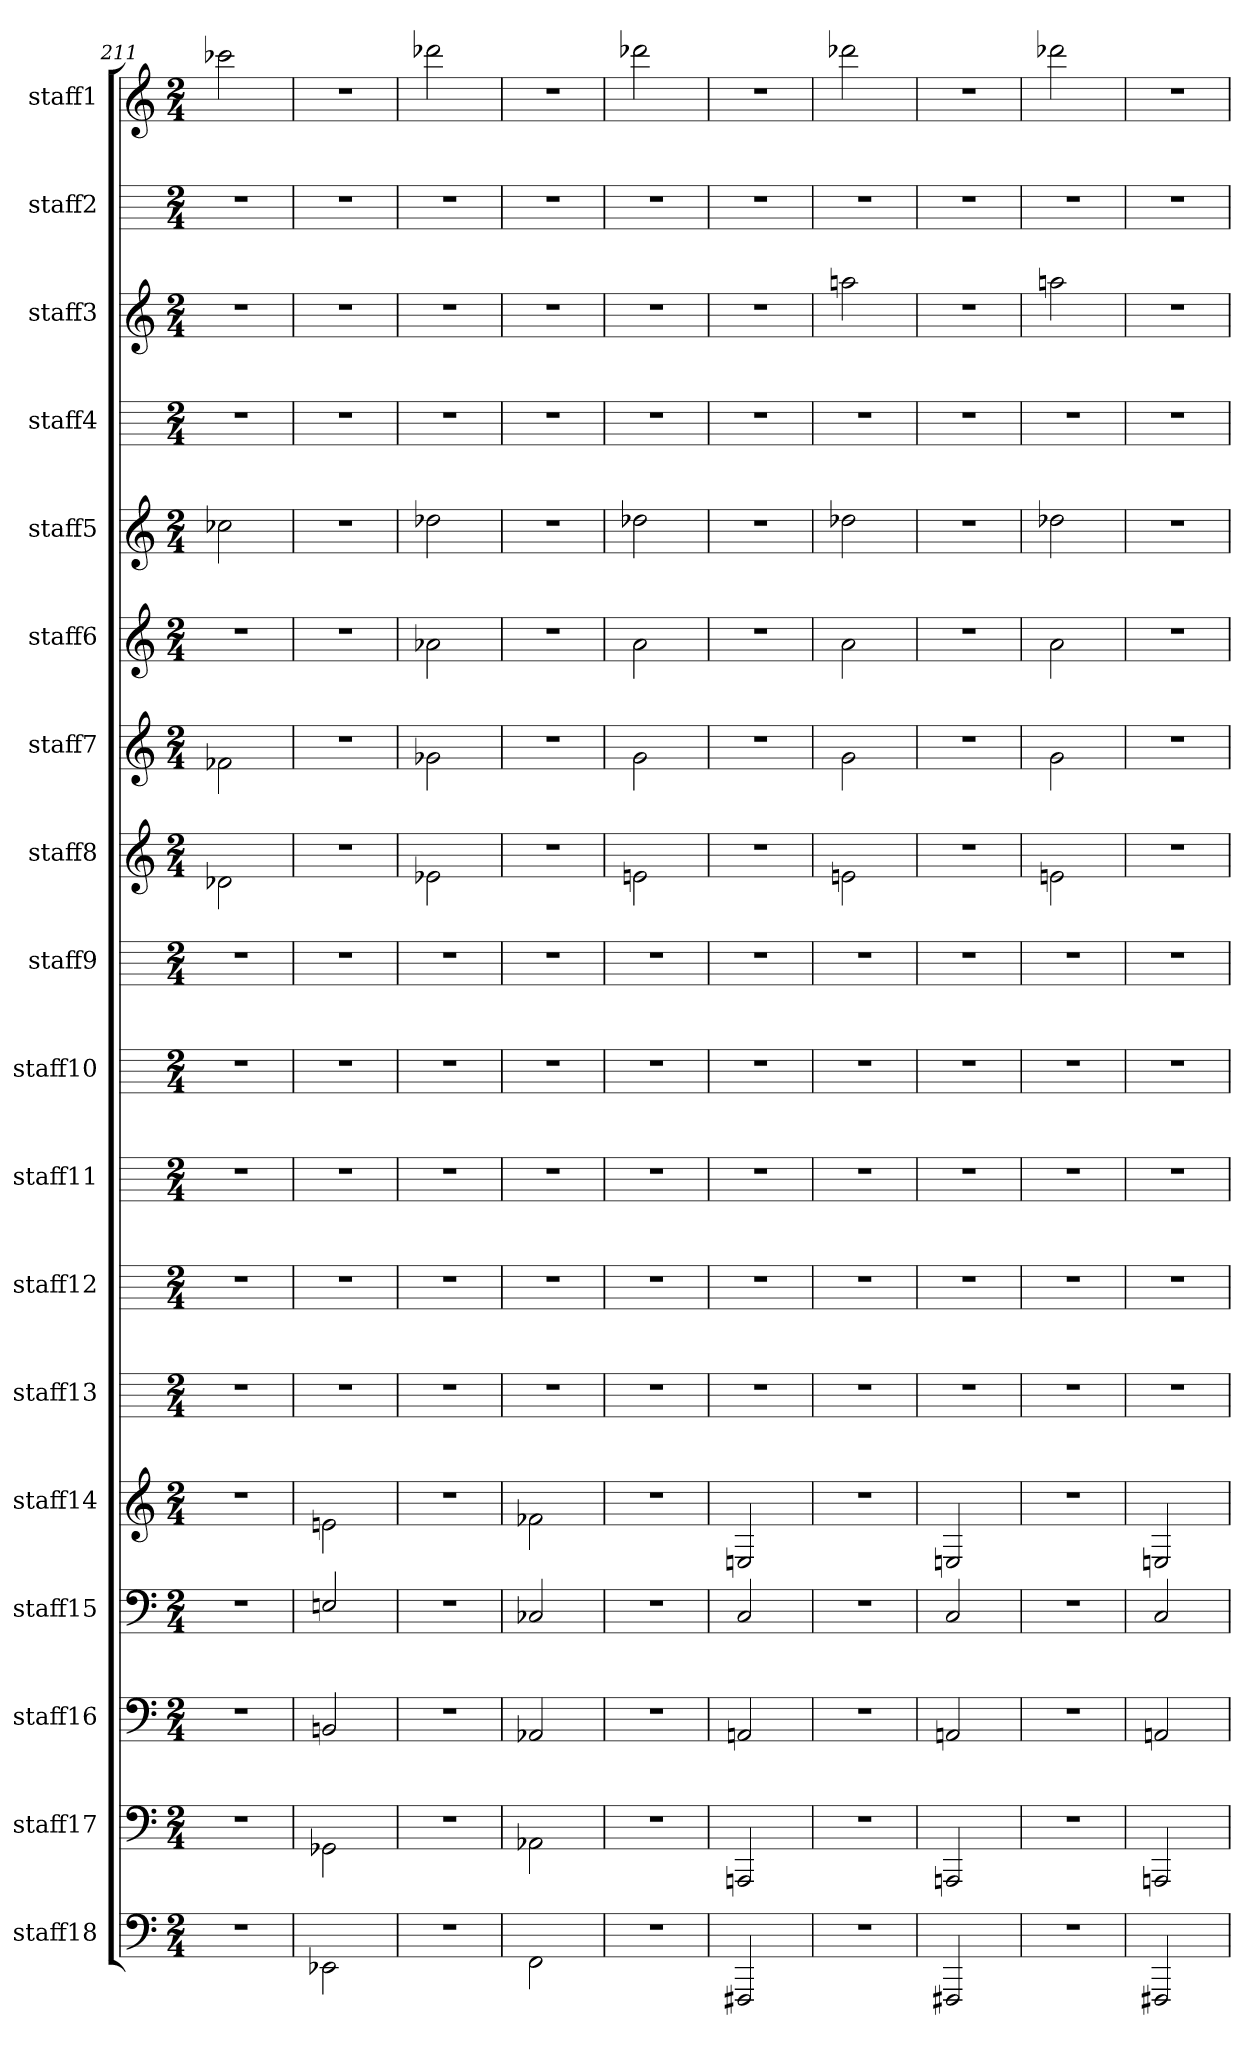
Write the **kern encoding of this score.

**kern	**kern	**kern	**kern	**kern	**kern	**kern	**kern	**kern	**kern	**kern	**kern	**kern	**kern	**kern	**kern	**kern	**kern
*part18	*part17	*part16	*part15	*part14	*part13	*part12	*part11	*part10	*part9	*part8	*part7	*part6	*part5	*part4	*part3	*part2	*part1
*staff18	*staff17	*staff16	*staff15	*staff14	*staff13	*staff12	*staff11	*staff10	*staff9	*staff8	*staff7	*staff6	*staff5	*staff4	*staff3	*staff2	*staff1
*I"staff18	*I"staff17	*I"staff16	*I"staff15	*I"staff14	*I"staff13	*I"staff12	*I"staff11	*I"staff10	*I"staff9	*I"staff8	*I"staff7	*I"staff6	*I"staff5	*I"staff4	*I"staff3	*I"staff2	*I"staff1
*M2/4	*M2/4	*M2/4	*M2/4	*M2/4	*M2/4	*M2/4	*M2/4	*M2/4	*M2/4	*M2/4	*M2/4	*M2/4	*M2/4	*M2/4	*M2/4	*M2/4	*M2/4
=211	=211	=211	=211	=211	=211	=211	=211	=211	=211	=211	=211	=211	=211	=211	=211	=211	=211
2r	2r	2r	2r	2r	2r	2r	2r	2r	2r	2d-\	2f-\	2r	2cc-\	2r	2r	2r	2ccc-\
=212	=212	=212	=212	=212	=212	=212	=212	=212	=212	=212	=212	=212	=212	=212	=212	=212	=212
2EE-\	2GG-\	2BBn/	2En/	2en\	2r	2r	2r	2r	2r	2r	2r	2r	2r	2r	2r	2r	2r
=213	=213	=213	=213	=213	=213	=213	=213	=213	=213	=213	=213	=213	=213	=213	=213	=213	=213
2r	2r	2r	2r	2r	2r	2r	2r	2r	2r	2e-\	2g-\	2a-\	2dd-\	2r	2r	2r	2ddd-\
=214	=214	=214	=214	=214	=214	=214	=214	=214	=214	=214	=214	=214	=214	=214	=214	=214	=214
2FF\	2AA-\	2AA-/	2C-/	2f-\	2r	2r	2r	2r	2r	2r	2r	2r	2r	2r	2r	2r	2r
=215	=215	=215	=215	=215	=215	=215	=215	=215	=215	=215	=215	=215	=215	=215	=215	=215	=215
2r	2r	2r	2r	2r	2r	2r	2r	2r	2r	2en\	2g\	2a\	2dd-\	2r	2r	2r	2ddd-\
=216	=216	=216	=216	=216	=216	=216	=216	=216	=216	=216	=216	=216	=216	=216	=216	=216	=216
2FFF#/	2AAAn/	2AAn/	2C/	2En/	2r	2r	2r	2r	2r	2r	2r	2r	2r	2r	2r	2r	2r
=217	=217	=217	=217	=217	=217	=217	=217	=217	=217	=217	=217	=217	=217	=217	=217	=217	=217
2r	2r	2r	2r	2r	2r	2r	2r	2r	2r	2en\	2g\	2a\	2dd-\	2r	2aan\	2r	2ddd-\
=218	=218	=218	=218	=218	=218	=218	=218	=218	=218	=218	=218	=218	=218	=218	=218	=218	=218
2FFF#/	2AAAn/	2AAn/	2C/	2En/	2r	2r	2r	2r	2r	2r	2r	2r	2r	2r	2r	2r	2r
=219	=219	=219	=219	=219	=219	=219	=219	=219	=219	=219	=219	=219	=219	=219	=219	=219	=219
2r	2r	2r	2r	2r	2r	2r	2r	2r	2r	2en\	2g\	2a\	2dd-\	2r	2aan\	2r	2ddd-\
=220	=220	=220	=220	=220	=220	=220	=220	=220	=220	=220	=220	=220	=220	=220	=220	=220	=220
2FFF#/	2AAAn/	2AAn/	2C/	2En/	2r	2r	2r	2r	2r	2r	2r	2r	2r	2r	2r	2r	2r
=	=	=	=	=	=	=	=	=	=	=	=	=	=	=	=	=	=
*-	*-	*-	*-	*-	*-	*-	*-	*-	*-	*-	*-	*-	*-	*-	*-	*-	*-
